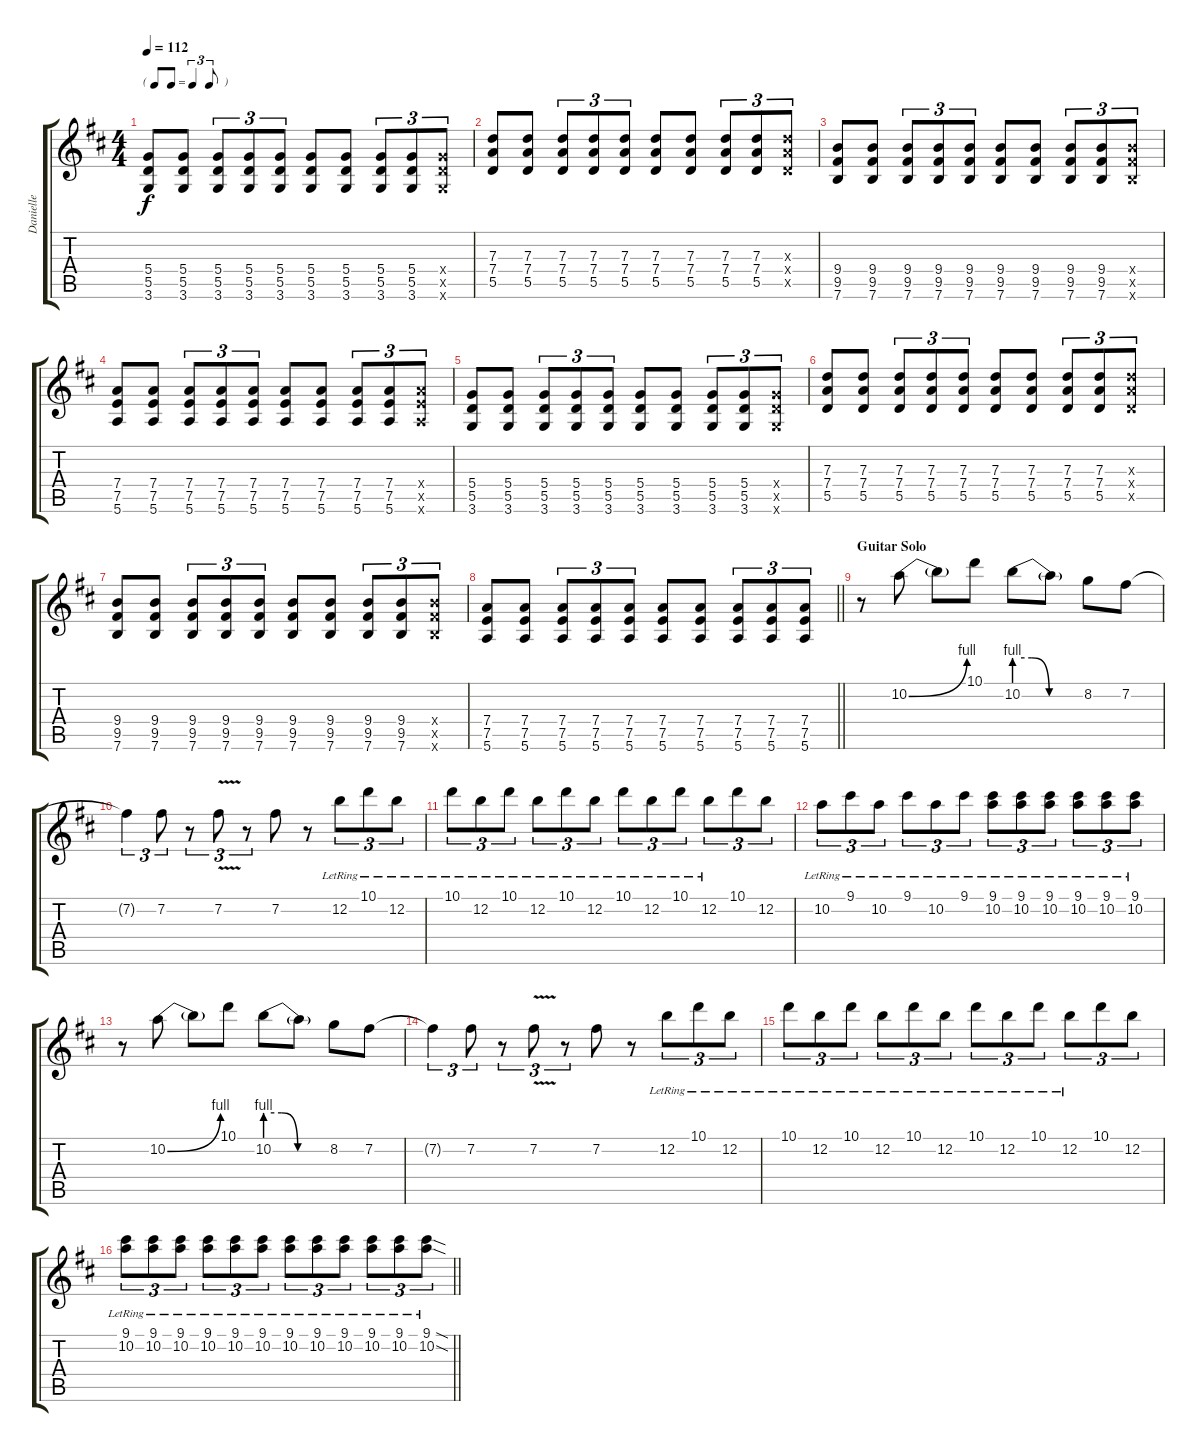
\track ("Danielle" "Danielle") {instrument overdrivenguitar}
\staff {score tabs}
\tuning (E4 B3 G3 D3 A2 E2) {hide}
\ts (4 4)
\tf triplet8th
\tempo 112
\clef g2
\ks d
(5.4 5.5 3.6).8{dy f} (5.4 5.5 3.6).8 (5.4 5.5 3.6).8{tu (3 2)} (5.4 5.5 3.6).8{tu (3 2)} (5.4 5.5 3.6).8{tu (3 2)} (5.4 5.5 3.6).8 (5.4 5.5 3.6).8 (5.4 5.5 3.6).8{tu (3 2)} (5.4 5.5 3.6).8{tu (3 2)} (5.4{x} 5.5{x} 3.6{x}).8{tu (3 2)} |
(7.3 7.4 5.5).8 (7.3 7.4 5.5).8 (7.3 7.4 5.5).8{tu (3 2)} (7.3 7.4 5.5).8{tu (3 2)} (7.3 7.4 5.5).8{tu (3 2)} (7.3 7.4 5.5).8 (7.3 7.4 5.5).8 (7.3 7.4 5.5).8{tu (3 2)} (7.3 7.4 5.5).8{tu (3 2)} (7.3{x} 7.4{x} 5.5{x}).8{tu (3 2)} |
(9.4 9.5 7.6).8 (9.4 9.5 7.6).8 (9.4 9.5 7.6).8{tu (3 2)} (9.4 9.5 7.6).8{tu (3 2)} (9.4 9.5 7.6).8{tu (3 2)} (9.4 9.5 7.6).8 (9.4 9.5 7.6).8 (9.4 9.5 7.6).8{tu (3 2)} (9.4 9.5 7.6).8{tu (3 2)} (9.4{x} 9.5{x} 7.6{x}).8{tu (3 2)} |
(7.4 7.5 5.6).8 (7.4 7.5 5.6).8 (7.4 7.5 5.6).8{tu (3 2)} (7.4 7.5 5.6).8{tu (3 2)} (7.4 7.5 5.6).8{tu (3 2)} (7.4 7.5 5.6).8 (7.4 7.5 5.6).8 (7.4 7.5 5.6).8{tu (3 2)} (7.4 7.5 5.6).8{tu (3 2)} (7.4{x} 7.5{x} 5.6{x}).8{tu (3 2)} |
(5.4 5.5 3.6).8 (5.4 5.5 3.6).8 (5.4 5.5 3.6).8{tu (3 2)} (5.4 5.5 3.6).8{tu (3 2)} (5.4 5.5 3.6).8{tu (3 2)} (5.4 5.5 3.6).8 (5.4 5.5 3.6).8 (5.4 5.5 3.6).8{tu (3 2)} (5.4 5.5 3.6).8{tu (3 2)} (5.4{x} 5.5{x} 3.6{x}).8{tu (3 2)} |
(7.3 7.4 5.5).8 (7.3 7.4 5.5).8 (7.3 7.4 5.5).8{tu (3 2)} (7.3 7.4 5.5).8{tu (3 2)} (7.3 7.4 5.5).8{tu (3 2)} (7.3 7.4 5.5).8 (7.3 7.4 5.5).8 (7.3 7.4 5.5).8{tu (3 2)} (7.3 7.4 5.5).8{tu (3 2)} (7.3{x} 7.4{x} 5.5{x}).8{tu (3 2)} |
(9.4 9.5 7.6).8 (9.4 9.5 7.6).8 (9.4 9.5 7.6).8{tu (3 2)} (9.4 9.5 7.6).8{tu (3 2)} (9.4 9.5 7.6).8{tu (3 2)} (9.4 9.5 7.6).8 (9.4 9.5 7.6).8 (9.4 9.5 7.6).8{tu (3 2)} (9.4 9.5 7.6).8{tu (3 2)} (9.4{x} 9.5{x} 7.6{x}).8{tu (3 2)} |
\barLineRight lightlight
(7.4 7.5 5.6).8 (7.4 7.5 5.6).8 (7.4 7.5 5.6).8{tu (3 2)} (7.4 7.5 5.6).8{tu (3 2)} (7.4 7.5 5.6).8{tu (3 2)} (7.4 7.5 5.6).8 (7.4 7.5 5.6).8 (7.4 7.5 5.6).8{tu (3 2)} (7.4 7.5 5.6).8{tu (3 2)} (7.4 7.5 5.6).8{tu (3 2)} |
\section ("" "Guitar Solo")
r.8 10.2{be (bend 0 0 60 4)}.8 10.2{t}.8 10.1.8 10.2{be (custom 0 4 15 4 30 0 60 0)}.8 10.2{t}.8 8.2.8 7.2.8 |
7.2{t}.4{tu (3 2)} 7.2.8{tu (3 2)} r.8{tu (3 2)} 7.2{v}.8{tu (3 2)} r.8{tu (3 2)} 7.2.8 r.8 12.2{lr}.8{tu (3 2)} 10.1{lr}.8{tu (3 2)} 12.2{lr}.8{tu (3 2)} |
10.1{lr}.8{tu (3 2)} 12.2{lr}.8{tu (3 2)} 10.1{lr}.8{tu (3 2)} 12.2{lr}.8{tu (3 2)} 10.1{lr}.8{tu (3 2)} 12.2{lr}.8{tu (3 2)} 10.1{lr}.8{tu (3 2)} 12.2{lr}.8{tu (3 2)} 10.1{lr}.8{tu (3 2)} 12.2{lr}.8{tu (3 2)} 10.1.8{tu (3 2)} 12.2.8{tu (3 2)} |
10.2{lr}.8{tu (3 2)} 9.1{lr}.8{tu (3 2)} 10.2{lr}.8{tu (3 2)} 9.1{lr}.8{tu (3 2)} 10.2{lr}.8{tu (3 2)} 9.1{lr}.8{tu (3 2)} (9.1 10.2{lr}).8{tu (3 2)} (9.1{lr} 10.2).8{tu (3 2)} (9.1 10.2{lr}).8{tu (3 2)} (9.1{lr} 10.2).8{tu (3 2)} (9.1 10.2{lr}).8{tu (3 2)} (9.1{lr} 10.2).8{tu (3 2)} |
r.8 10.2{be (bend 0 0 60 4)}.8 10.2{t}.8 10.1.8 10.2{be (custom 0 4 15 4 30 0 60 0)}.8 10.2{t}.8 8.2.8 7.2.8 |
7.2{t}.4{tu (3 2)} 7.2.8{tu (3 2)} r.8{tu (3 2)} 7.2{v}.8{tu (3 2)} r.8{tu (3 2)} 7.2.8 r.8 12.2{lr}.8{tu (3 2)} 10.1{lr}.8{tu (3 2)} 12.2{lr}.8{tu (3 2)} |
10.1{lr}.8{tu (3 2)} 12.2{lr}.8{tu (3 2)} 10.1{lr}.8{tu (3 2)} 12.2{lr}.8{tu (3 2)} 10.1{lr}.8{tu (3 2)} 12.2{lr}.8{tu (3 2)} 10.1{lr}.8{tu (3 2)} 12.2{lr}.8{tu (3 2)} 10.1{lr}.8{tu (3 2)} 12.2{lr}.8{tu (3 2)} 10.1.8{tu (3 2)} 12.2.8{tu (3 2)} |
\barLineRight lightlight
(9.1 10.2{lr}).8{tu (3 2)} (9.1{lr} 10.2).8{tu (3 2)} (9.1 10.2{lr}).8{tu (3 2)} (9.1{lr} 10.2).8{tu (3 2)} (9.1 10.2{lr}).8{tu (3 2)} (9.1{lr} 10.2).8{tu (3 2)} (9.1 10.2{lr}).8{tu (3 2)} (9.1{lr} 10.2).8{tu (3 2)} (9.1 10.2{lr}).8{tu (3 2)} (9.1{lr} 10.2).8{tu (3 2)} (9.1 10.2{lr}).8{tu (3 2)} (9.1{sod lr} 10.2{sod}).8{tu (3 2)}
